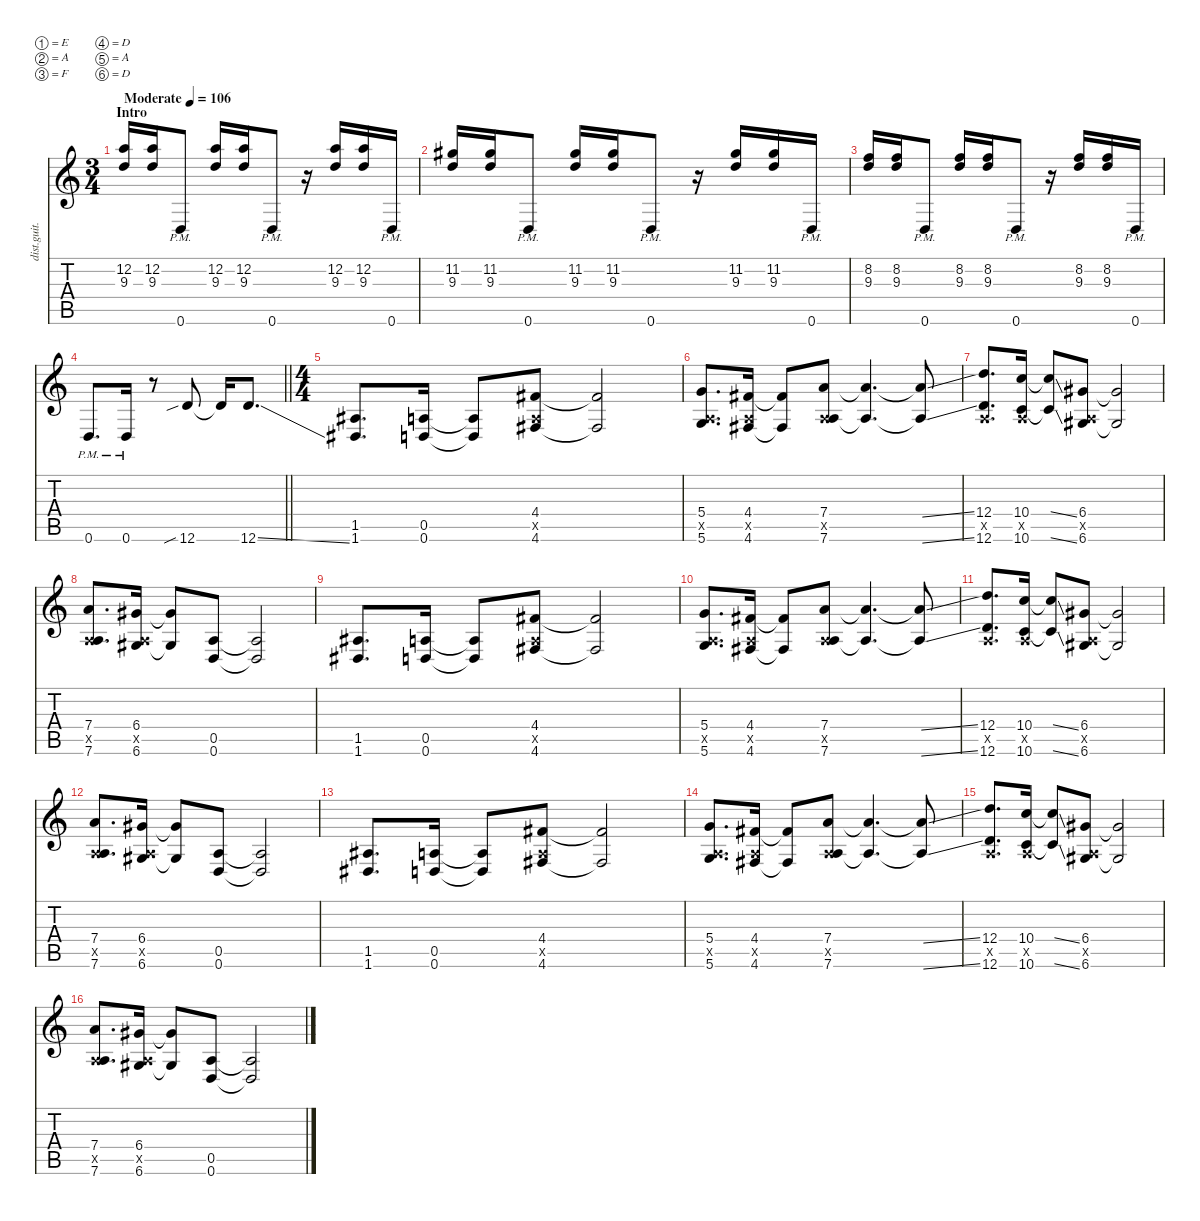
\defaultSystemsLayout 4
\hideDynamics
\bracketExtendMode nobrackets
\otherSystemsTrackNameOrientation horizontal
\track ("Track 2" "dist.guit.") {instrument distortionguitar}
\staff {score tabs}
\tuning (E4 A3 F3 D3 A2 D2)
\ts (3 4)
\beaming (8 2 2 2)
\section ("" "Intro")
\tempo (106 "Moderate")
\clef g2
\ks c
(12.2 9.3).16{dy f instrument distortionguitar beam Up} (12.2 9.3).16{beam Up} 0.6{pm}.8{beam Up} (12.2 9.3).16{beam Up} (12.2 9.3).16{beam Up} 0.6{pm}.8{beam Up} r.16{beam Up} (12.2 9.3).16{beam Up} (12.2 9.3).16{beam Up} 0.6{pm}.16{beam Up} |
(11.2{acc #} 9.3).16{beam Up} (11.2{acc #} 9.3).16{beam Up} 0.6{pm}.8{beam Up} (11.2{acc #} 9.3).16{beam Up} (11.2{acc #} 9.3).16{beam Up} 0.6{pm}.8{beam Up} r.16{beam Up} (11.2{acc #} 9.3).16{beam Up} (11.2{acc #} 9.3).16{beam Up} 0.6{pm}.16{beam Up} |
(8.2 9.3).16{beam Up} (8.2 9.3).16{beam Up} 0.6{pm}.8{beam Up} (8.2 9.3).16{beam Up} (8.2 9.3).16{beam Up} 0.6{pm}.8{beam Up} r.16{beam Up} (8.2 9.3).16{beam Up} (8.2 9.3).16{beam Up} 0.6{pm}.16{beam Up} |
\barLineRight lightlight
0.6{pm}.8{d beam Up} 0.6{pm}.16{beam Up} r.8{beam Up} 12.6{sib}.8{beam Up} 12.6{t}.16{beam Up} 12.6{ss}.8{d beam Up} |
\ts (4 4)
\beaming (8 2 2 2 2)
\section ("" "")
(1.5{acc #} 1.6{acc #}).8{d beam Up} (0.5 0.6).16{beam Up} (0.5{t} 0.6{t}).8{beam Up} (4.4{acc #} 0.5{x} 4.6{acc #}).8{beam Up} (4.4{t acc #} 4.6{t acc #}).2{beam Up} |
(5.4 0.5{x} 5.6).8{d beam Up} (4.4{acc #} 0.5{x} 4.6{acc #}).16{beam Up} (4.4{t acc #} 4.6{t acc #}).8{beam Up} (7.4 0.5{x} 7.6).8{beam Up} (7.4{t} 7.6{t}).4{d beam Up} (7.4{ss t} 7.6{ss t}).8{beam Up} |
(12.4 0.5{x} 12.6).8{d beam Up} (10.4 0.5{x} 10.6).16{beam Up} (10.4{ss t} 10.6{ss t}).8{beam Up} (6.4{acc #} 0.5{x} 6.6{acc #}).8{beam Up} (6.4{t acc #} 6.6{t acc #}).2{beam Up} |
(7.4 0.5{x} 7.6).8{d beam Up} (6.4{acc #} 0.5{x} 6.6{acc #}).16{beam Up} (6.4{t acc #} 6.6{t acc #}).8{beam Up} (0.5 0.6).8{beam Up} (0.5{t} 0.6{t}).2{beam Up} |
(1.5{acc #} 1.6{acc #}).8{d beam Up} (0.5 0.6).16{beam Up} (0.5{t} 0.6{t}).8{beam Up} (4.4{acc #} 0.5{x} 4.6{acc #}).8{beam Up} (4.4{t acc #} 4.6{t acc #}).2{beam Up} |
(5.4 0.5{x} 5.6).8{d beam Up} (4.4{acc #} 0.5{x} 4.6{acc #}).16{beam Up} (4.4{t acc #} 4.6{t acc #}).8{beam Up} (7.4 0.5{x} 7.6).8{beam Up} (7.4{t} 7.6{t}).4{d beam Up} (7.4{ss t} 7.6{ss t}).8{beam Up} |
(12.4 0.5{x} 12.6).8{d beam Up} (10.4 0.5{x} 10.6).16{beam Up} (10.4{ss t} 10.6{ss t}).8{beam Up} (6.4{acc #} 0.5{x} 6.6{acc #}).8{beam Up} (6.4{t acc #} 6.6{t acc #}).2{beam Up} |
(7.4 0.5{x} 7.6).8{d beam Up} (6.4{acc #} 0.5{x} 6.6{acc #}).16{beam Up} (6.4{t acc #} 6.6{t acc #}).8{beam Up} (0.5 0.6).8{beam Up} (0.5{t} 0.6{t}).2{beam Up} |
(1.5{acc #} 1.6{acc #}).8{d beam Up} (0.5 0.6).16{beam Up} (0.5{t} 0.6{t}).8{beam Up} (4.4{acc #} 0.5{x} 4.6{acc #}).8{beam Up} (4.4{t acc #} 4.6{t acc #}).2{beam Up} |
(5.4 0.5{x} 5.6).8{d beam Up} (4.4{acc #} 0.5{x} 4.6{acc #}).16{beam Up} (4.4{t acc #} 4.6{t acc #}).8{beam Up} (7.4 0.5{x} 7.6).8{beam Up} (7.4{t} 7.6{t}).4{d beam Up} (7.4{ss t} 7.6{ss t}).8{beam Up} |
(12.4 0.5{x} 12.6).8{d beam Up} (10.4 0.5{x} 10.6).16{beam Up} (10.4{ss t} 10.6{ss t}).8{beam Up} (6.4{acc #} 0.5{x} 6.6{acc #}).8{beam Up} (6.4{t acc #} 6.6{t acc #}).2{beam Up} |
(7.4 0.5{x} 7.6).8{d beam Up} (6.4{acc #} 0.5{x} 6.6{acc #}).16{beam Up} (6.4{t acc #} 6.6{t acc #}).8{beam Up} (0.5 0.6).8{beam Up} (0.5{t} 0.6{t}).2{beam Up}
